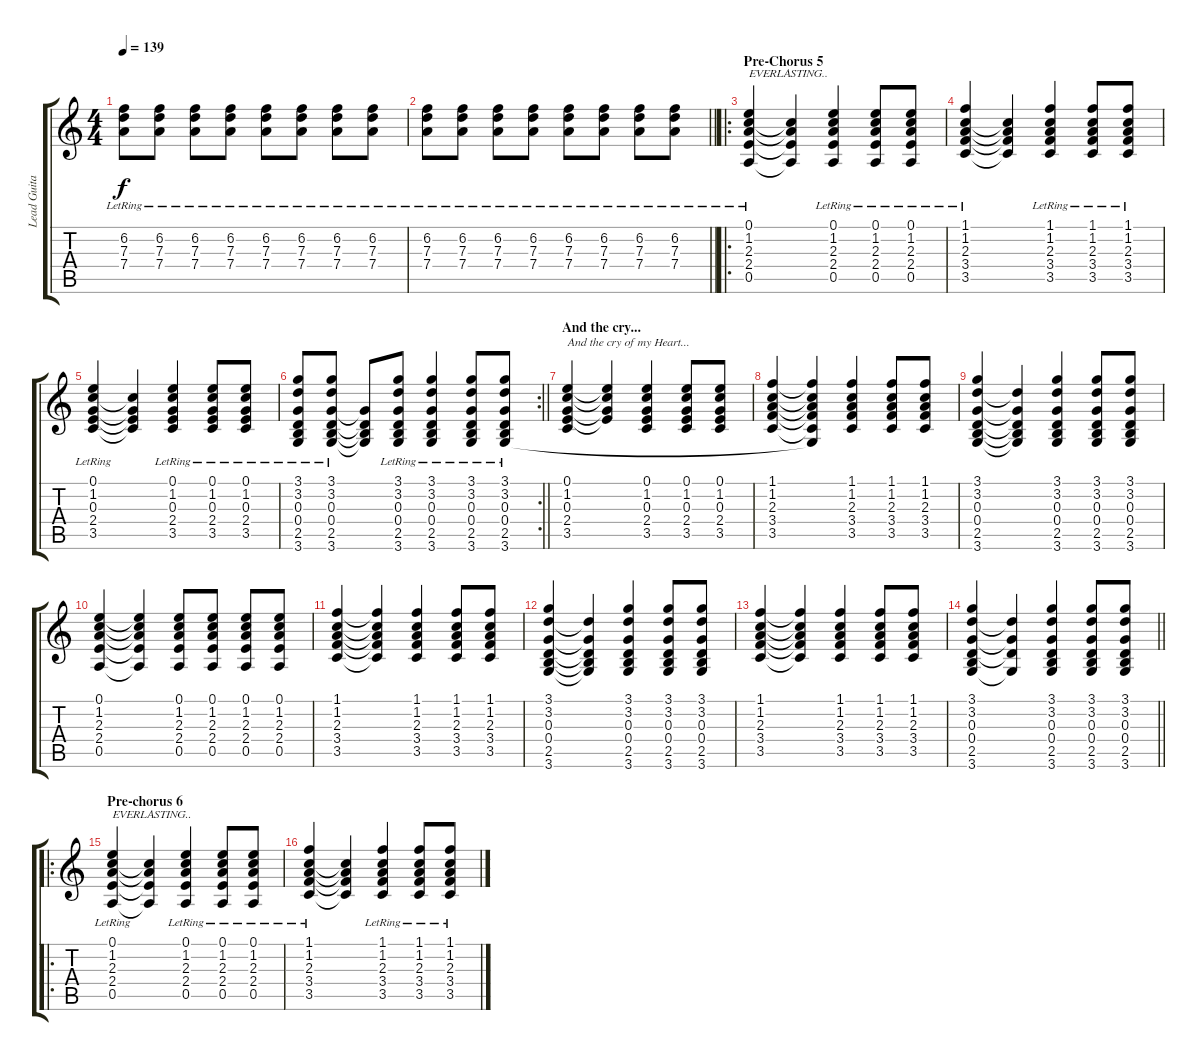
\track ("Lead Guitar" "Lead Guita") {instrument electricguitarjazz}
\staff {score tabs}
\tuning (E4 B3 G3 D3 A2 E2) {hide}
\ts (4 4)
\tempo 139
\clef g2
\ks c
(6.2{lr} 7.3{lr} 7.4{lr}).8{dy f} (6.2{lr} 7.3{lr} 7.4{lr}).8 (6.2{lr} 7.3{lr} 7.4{lr}).8 (6.2{lr} 7.3{lr} 7.4{lr}).8 (6.2{lr} 7.3{lr} 7.4{lr}).8 (6.2{lr} 7.3{lr} 7.4{lr}).8 (6.2{lr} 7.3{lr} 7.4{lr}).8 (6.2{lr} 7.3{lr} 7.4{lr}).8 |
\barLineRight lightlight
(6.2{lr} 7.3{lr} 7.4{lr}).8 (6.2{lr} 7.3{lr} 7.4{lr}).8 (6.2{lr} 7.3{lr} 7.4{lr}).8 (6.2{lr} 7.3{lr} 7.4{lr}).8 (6.2{lr} 7.3{lr} 7.4{lr}).8 (6.2{lr} 7.3{lr} 7.4{lr}).8 (6.2{lr} 7.3{lr} 7.4{lr}).8 (6.2{lr} 7.3{lr} 7.4{lr}).8 |
\ro
\section ("" "Pre-Chorus 5")
(0.1 1.2{lr} 2.3{lr} 2.4{lr} 0.5{lr}).4{txt "EVERLASTING.." volume 16} (1.2{t} 2.3{t} 2.4{t} 0.5{t}).4 (0.1 1.2{lr} 2.3{lr} 2.4{lr} 0.5{lr}).4 (0.1 1.2{lr} 2.3{lr} 2.4{lr} 0.5{lr}).8 (0.1 1.2{lr} 2.3{lr} 2.4{lr} 0.5{lr}).8 |
(1.1 1.2{lr} 2.3{lr} 3.4{lr} 3.5{lr}).4 (1.2{t} 2.3{t} 3.4{t} 3.5{t}).4 (1.1 1.2{lr} 2.3{lr} 3.4{lr} 3.5{lr}).4 (1.1 1.2{lr} 2.3{lr} 3.4{lr} 3.5{lr}).8 (1.1 1.2{lr} 2.3{lr} 3.4{lr} 3.5{lr}).8 |
(0.1 1.2{lr} 0.3{lr} 2.4{lr} 3.5{lr}).4 (1.2{t} 0.3{t} 2.4{t} 3.5{t}).4 (0.1 1.2{lr} 0.3{lr} 2.4{lr} 3.5{lr}).4 (0.1 1.2{lr} 0.3{lr} 2.4{lr} 3.5{lr}).8 (0.1 1.2{lr} 0.3{lr} 2.4{lr} 3.5{lr}).8 |
\rc 2
\barLineRight lightlight
(3.1 3.2 0.3{lr} 0.4{lr} 2.5{lr} 3.6{lr}).8 (3.1 3.2 0.3{lr} 0.4{lr} 2.5{lr} 3.6{lr}).8 (0.3{t} 0.4{t} 2.5{t} 3.6{t}).8 (3.1 3.2 0.3{lr} 0.4{lr} 2.5{lr} 3.6{lr}).8 (3.1 3.2 0.3{lr} 0.4{lr} 2.5{lr} 3.6{lr}).4 (3.1 3.2 0.3{lr} 0.4{lr} 2.5{lr} 3.6{lr}).8 (3.1 3.2 0.3 0.4{lr} 2.5{lr} 3.6{lr}).8 |
\section ("" "And the cry...")
(0.1 1.2 0.3 2.4 3.5).4{txt "And the cry of my Heart..."} (0.1{t} 1.2{t} 0.3{t} 2.4{t}).4 (0.1 1.2 0.3 2.4 3.5).4 (0.1 1.2 0.3 2.4 3.5).8 (0.1 1.2 0.3 2.4 3.5).8 |
(1.1 1.2 2.3 3.4 3.5).4 (1.1{t} 1.2{t} 2.3{t} 3.4{t} 3.5{t} 3.6{t}).4 (1.1 1.2 2.3 3.4 3.5).4 (1.1 1.2 2.3 3.4 3.5).8 (1.1 1.2 2.3 3.4 3.5).8 |
(3.1 3.2 0.3 0.4 2.5 3.6).4 (3.2{t} 0.3{t} 0.4{t} 2.5{t} 3.6{t}).4 (3.1 3.2 0.3 0.4 2.5 3.6).4 (3.1 3.2 0.3 0.4 2.5 3.6).8 (3.1 3.2 0.3 0.4 2.5 3.6).8 |
(0.1 1.2 2.3 2.4 0.5).4 (0.1{t} 1.2{t} 2.3{t} 2.4{t} 0.5{t}).4 (0.1 1.2 2.3 2.4 0.5).8 (0.1 1.2 2.3 2.4 0.5).8 (0.1 1.2 2.3 2.4 0.5).8 (0.1 1.2 2.3 2.4 0.5).8 |
(1.1 1.2 2.3 3.4 3.5).4 (1.1{t} 1.2{t} 2.3{t} 3.4{t} 3.5{t}).4 (1.1 1.2 2.3 3.4 3.5).4 (1.1 1.2 2.3 3.4 3.5).8 (1.1 1.2 2.3 3.4 3.5).8 |
(3.1 3.2 0.3 0.4 2.5 3.6).4 (3.2{t} 0.3{t} 0.4{t} 2.5{t} 3.6{t}).4 (3.1 3.2 0.3 0.4 2.5 3.6).4 (3.1 3.2 0.3 0.4 2.5 3.6).8 (3.1 3.2 0.3 0.4 2.5 3.6).8 |
(1.1 1.2 2.3 3.4 3.5).4 (1.1{t} 1.2{t} 2.3{t} 3.4{t} 3.5{t}).4 (1.1 1.2 2.3 3.4 3.5).4 (1.1 1.2 2.3 3.4 3.5).8 (1.1 1.2 2.3 3.4 3.5).8 |
\barLineRight lightlight
(3.1 3.2 0.3 0.4 2.5 3.6).4 (3.2{t} 0.3{t} 0.4{t} 3.6{t}).4 (3.1 3.2 0.3 0.4 2.5 3.6).4 (3.1 3.2 0.3 0.4 2.5 3.6).8 (3.1 3.2 0.3 0.4 2.5 3.6).8 |
\ro
\section ("" "Pre-chorus 6")
(0.1 1.2{lr} 2.3{lr} 2.4{lr} 0.5{lr}).4{txt "EVERLASTING.."} (1.2{t} 2.3{t} 2.4{t} 0.5{t}).4 (0.1 1.2{lr} 2.3{lr} 2.4{lr} 0.5{lr}).4 (0.1 1.2{lr} 2.3{lr} 2.4{lr} 0.5{lr}).8 (0.1 1.2{lr} 2.3{lr} 2.4{lr} 0.5{lr}).8 |
(1.1 1.2{lr} 2.3{lr} 3.4{lr} 3.5{lr}).4 (1.2{t} 2.3{t} 3.4{t} 3.5{t}).4 (1.1 1.2{lr} 2.3{lr} 3.4{lr} 3.5{lr}).4 (1.1 1.2{lr} 2.3{lr} 3.4{lr} 3.5{lr}).8 (1.1 1.2{lr} 2.3{lr} 3.4{lr} 3.5{lr}).8
